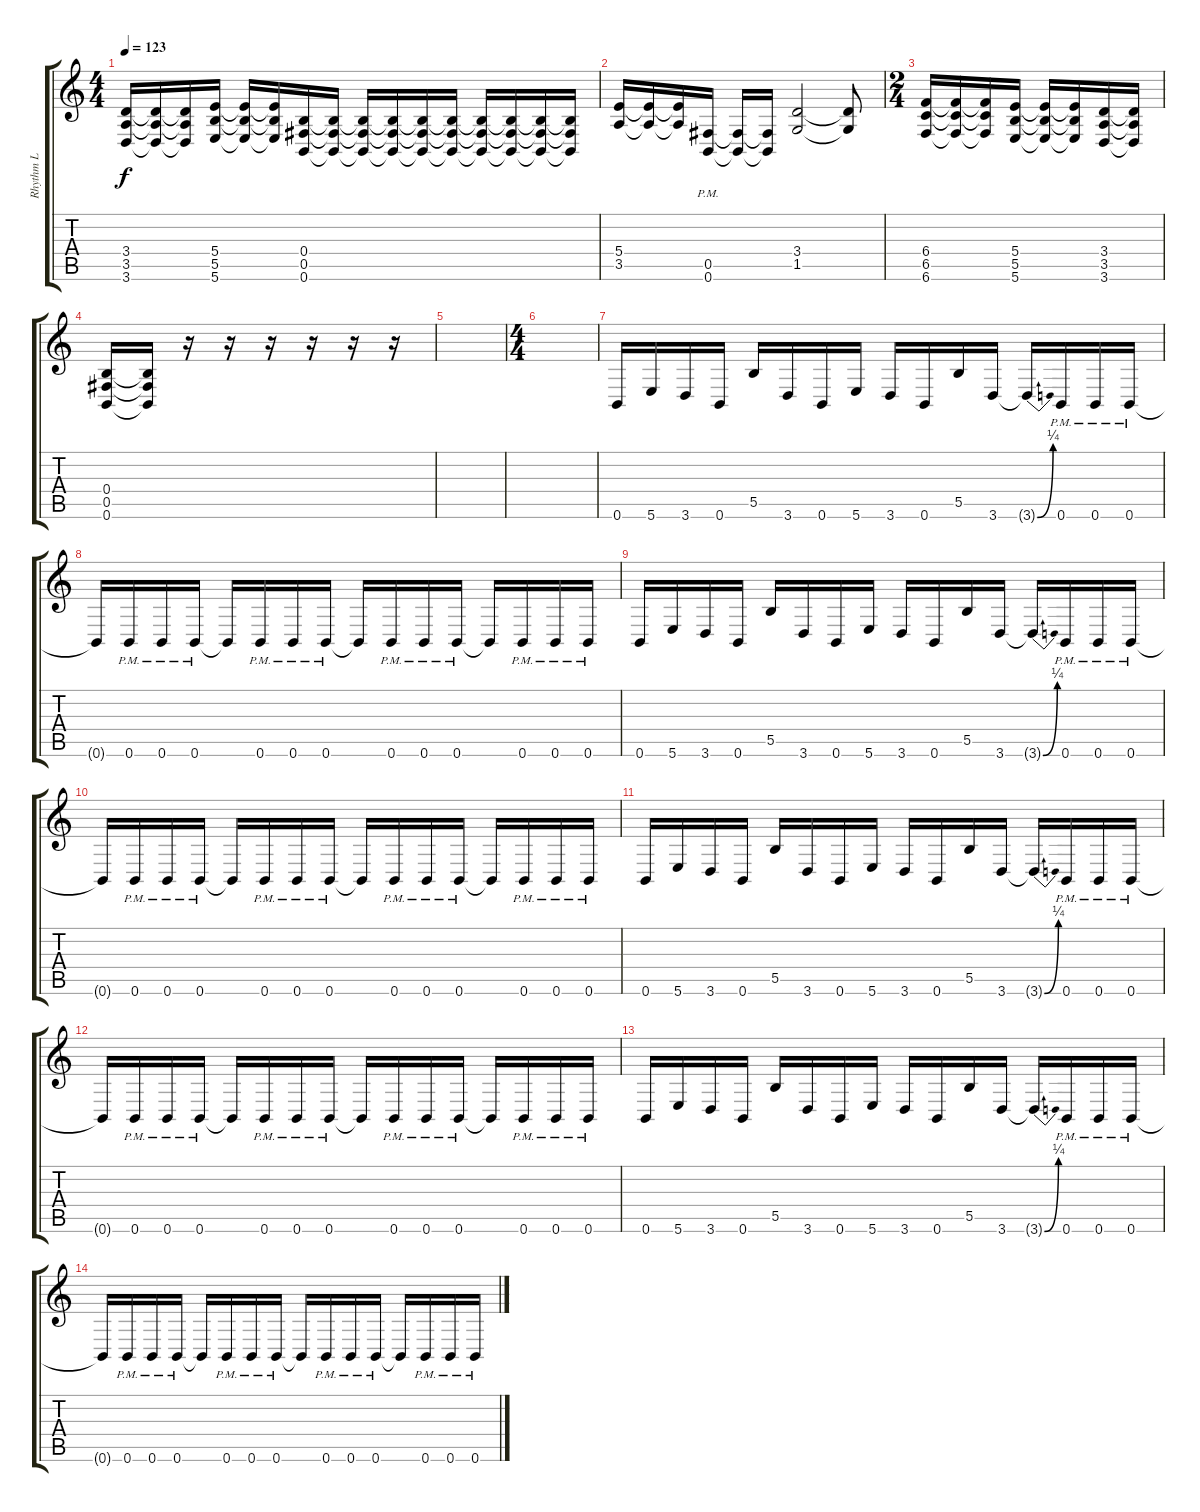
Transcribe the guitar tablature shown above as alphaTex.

\track ("Rhythm L" "Rhythm L") {instrument distortionguitar}
\staff {score tabs}
\tuning (Db4 Ab3 E3 B2 Gb2 B1) {hide}
\ts (4 4)
\tempo 123
\clef g2
\ks c
(3.4 3.5 3.6).16{dy f} (3.4{t} 3.5{t} 3.6{t}).16 (3.4{t} 3.5{t} 3.6{t}).16 (5.4 5.5 5.6).16 (5.4{t} 5.5{t} 5.6{t}).16 (5.4{t} 5.5{t} 5.6{t}).16 (0.4 0.5 0.6).16 (0.4{t} 0.5{t} 0.6{t}).16 (0.4{t} 0.5{t} 0.6{t}).16 (0.4{t} 0.5{t} 0.6{t}).16 (0.4{t} 0.5{t} 0.6{t}).16 (0.4{t} 0.5{t} 0.6{t}).16 (0.4{t} 0.5{t} 0.6{t}).16 (0.4{t} 0.5{t} 0.6{t}).16 (0.4{t} 0.5{t} 0.6{t}).16 (0.4{t} 0.5{t} 0.6{t}).16 |
(5.4 3.5).16 (5.4{t} 3.5{t}).16 (5.4{t} 3.5{t}).16 (0.5{pm} 0.6{pm}).16 (0.5{t} 0.6{t}).16 (0.5{t} 0.6{t}).16 (3.4 1.5).2 (3.4{t} 1.5{t}).8 |
\ts (2 4)
(6.4 6.5 6.6).16 (6.4{t} 6.5{t} 6.6{t}).16 (6.4{t} 6.5{t} 6.6{t}).16 (5.4 5.5 5.6).16 (5.4{t} 5.5{t} 5.6{t}).16 (5.4{t} 5.5{t} 5.6{t}).16 (3.4 3.5 3.6).16 (3.4{t} 3.5{t} 3.6{t}).16 |
(0.4 0.5 0.6).16 (0.4{t} 0.5{t} 0.6{t}).16 r.16 r.16 r.16 r.16 r.16 r.16 |
|
\ts (4 4)
|
0.6.16 5.6.16 3.6.16 0.6.16 5.5.16 3.6.16 0.6.16 5.6.16 3.6.16 0.6.16 5.5.16 3.6.16 3.6{be (bend 0 0 60 1) t}.16 0.6{pm}.16 0.6{pm}.16 0.6{pm}.16 |
0.6{t}.16 0.6{pm}.16 0.6{pm}.16 0.6{pm}.16 0.6{t}.16 0.6{pm}.16 0.6{pm}.16 0.6{pm}.16 0.6{t}.16 0.6{pm}.16 0.6{pm}.16 0.6{pm}.16 0.6{t}.16 0.6{pm}.16 0.6{pm}.16 0.6{pm}.16 |
0.6.16 5.6.16 3.6.16 0.6.16 5.5.16 3.6.16 0.6.16 5.6.16 3.6.16 0.6.16 5.5.16 3.6.16 3.6{be (bend 0 0 60 1) t}.16 0.6{pm}.16 0.6{pm}.16 0.6{pm}.16 |
0.6{t}.16 0.6{pm}.16 0.6{pm}.16 0.6{pm}.16 0.6{t}.16 0.6{pm}.16 0.6{pm}.16 0.6{pm}.16 0.6{t}.16 0.6{pm}.16 0.6{pm}.16 0.6{pm}.16 0.6{t}.16 0.6{pm}.16 0.6{pm}.16 0.6{pm}.16 |
0.6.16 5.6.16 3.6.16 0.6.16 5.5.16 3.6.16 0.6.16 5.6.16 3.6.16 0.6.16 5.5.16 3.6.16 3.6{be (bend 0 0 60 1) t}.16 0.6{pm}.16 0.6{pm}.16 0.6{pm}.16 |
0.6{t}.16 0.6{pm}.16 0.6{pm}.16 0.6{pm}.16 0.6{t}.16 0.6{pm}.16 0.6{pm}.16 0.6{pm}.16 0.6{t}.16 0.6{pm}.16 0.6{pm}.16 0.6{pm}.16 0.6{t}.16 0.6{pm}.16 0.6{pm}.16 0.6{pm}.16 |
0.6.16 5.6.16 3.6.16 0.6.16 5.5.16 3.6.16 0.6.16 5.6.16 3.6.16 0.6.16 5.5.16 3.6.16 3.6{be (bend 0 0 60 1) t}.16 0.6{pm}.16 0.6{pm}.16 0.6{pm}.16 |
0.6{t}.16 0.6{pm}.16 0.6{pm}.16 0.6{pm}.16 0.6{t}.16 0.6{pm}.16 0.6{pm}.16 0.6{pm}.16 0.6{t}.16 0.6{pm}.16 0.6{pm}.16 0.6{pm}.16 0.6{t}.16 0.6{pm}.16 0.6{pm}.16 0.6{pm}.16
